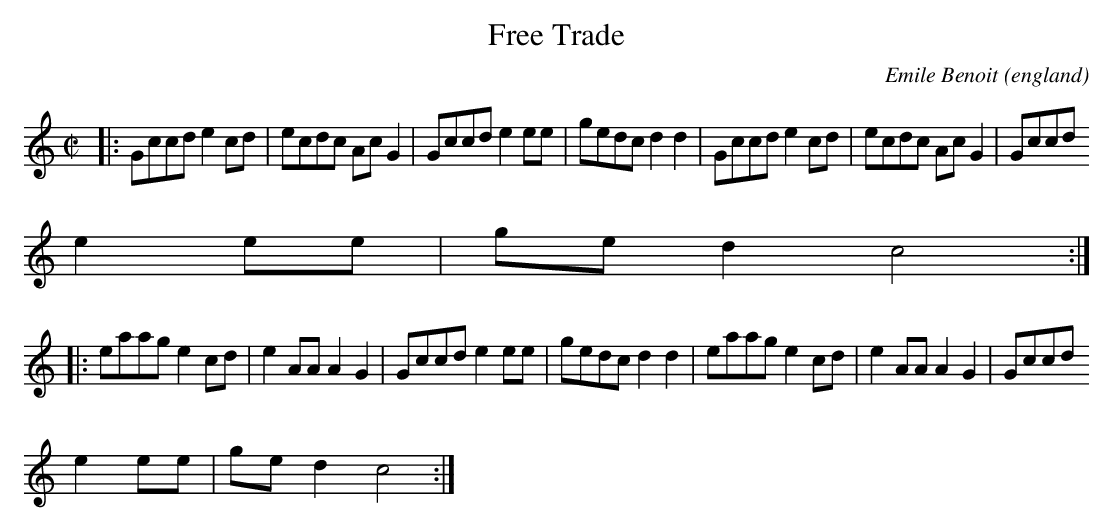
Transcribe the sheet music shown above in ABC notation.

X:1
T:Free Trade
O:england
C:Emile Benoit
M:C|
L:1/8
K:C
|:Gccd e2 cd|ecdc Ac G2|Gccd e2 ee|gedc d2 d2|Gccde2 cd|ecdc Ac G2|Gccd
e2 ee|ge d2 c4:|
|:eaag e2 cd|e2 AA A2G2|Gccd e2 ee|gedc d2 d2|eaag e2 cd|e2 AA A2G2|Gccd
e2 ee|ge d2 c4:|
